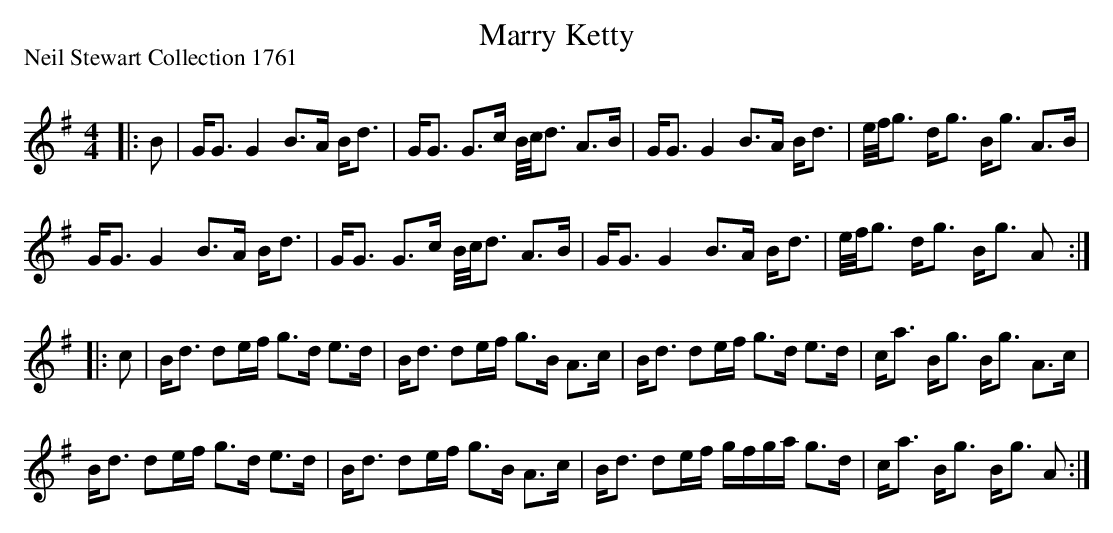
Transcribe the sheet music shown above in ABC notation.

X:1
T: Marry Ketty
P:Neil Stewart Collection 1761
Q: 128
K:G
M:4/4
L:1/16
|:B2|GG3 G4 B3A Bd3|GG3 G3c B1/2c1/2d3 A3B|GG3 G4 B3A Bd3|e1/2f1/2g3 dg3 Bg3 A3B|
GG3 G4 B3A Bd3|GG3 G3c B1/2c1/2d3 A3B|GG3 G4 B3A Bd3|e1/2f1/2g3 dg3 Bg3 A2:|
|:c2|Bd3 d2ef g3d e3d|Bd3 d2ef g3B A3c|Bd3 d2ef g3d e3d|ca3 Bg3 Bg3 A3c|
Bd3 d2ef g3d e3d|Bd3 d2ef g3B A3c|Bd3 d2ef gfga g3d|ca3 Bg3 Bg3 A2:|
